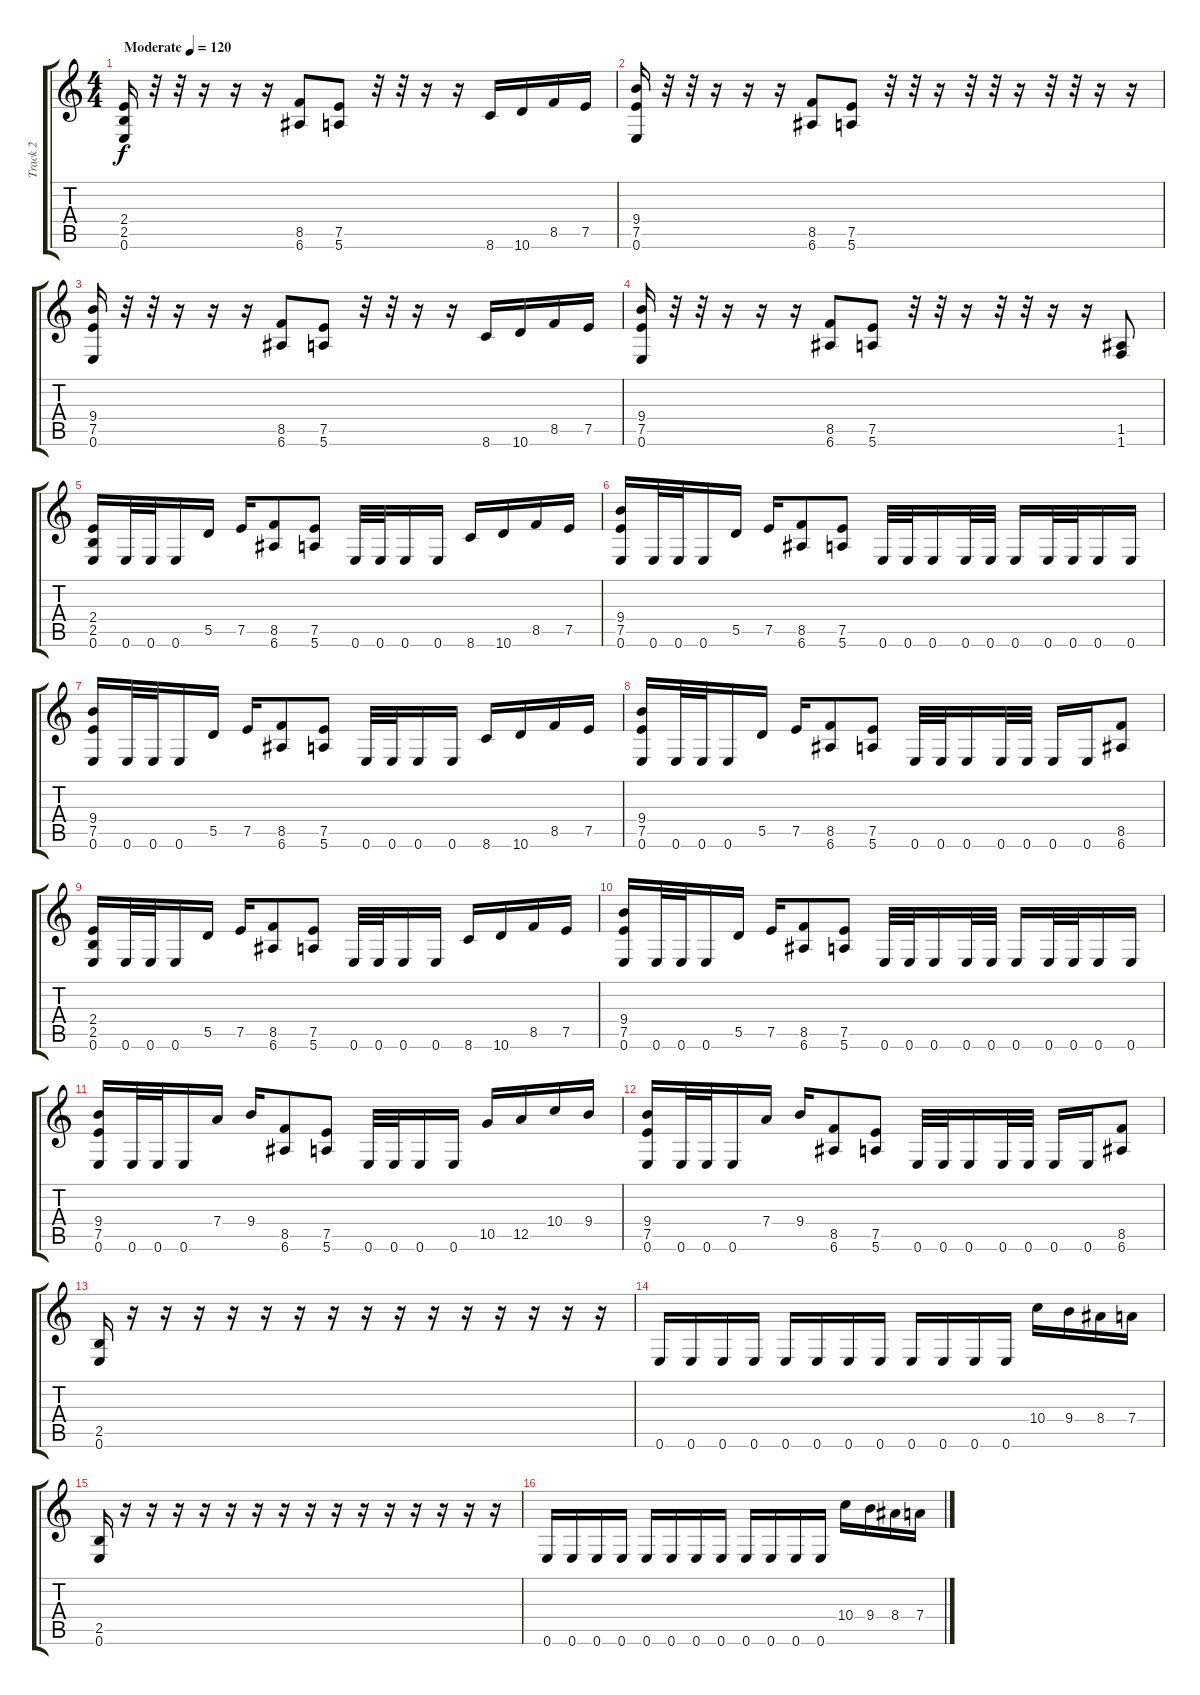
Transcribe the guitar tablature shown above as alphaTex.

\track ("Track 2" "Track 2") {instrument overdrivenguitar}
\staff {score tabs}
\tuning (E4 B3 G3 D3 A2 E2) {hide}
\ts (4 4)
\tempo (120 "Moderate")
\clef g2
\ks c
(2.4 2.5 0.6).16{dy f instrument overdrivenguitar} r.32 r.32 r.16 r.16 r.16 (8.5 6.6).8 (7.5 5.6).8 r.32 r.32 r.16 r.16 8.6.16 10.6.16 8.5.16 7.5.16 |
(9.4 7.5 0.6).16 r.32 r.32 r.16 r.16 r.16 (8.5 6.6).8 (7.5 5.6).8 r.32 r.32 r.16 r.32 r.32 r.16 r.32 r.32 r.16 r.16 |
(9.4 7.5 0.6).16 r.32 r.32 r.16 r.16 r.16 (8.5 6.6).8 (7.5 5.6).8 r.32 r.32 r.16 r.16 8.6.16 10.6.16 8.5.16 7.5.16 |
(9.4 7.5 0.6).16 r.32 r.32 r.16 r.16 r.16 (8.5 6.6).8 (7.5 5.6).8 r.32 r.32 r.16 r.32 r.32 r.16 r.16 (1.5 1.6).8 |
(2.4 2.5 0.6).16 0.6.32 0.6.32 0.6.16 5.5.16 7.5.16 (8.5 6.6).8 (7.5 5.6).8 0.6.32 0.6.32 0.6.16 0.6.16 8.6.16 10.6.16 8.5.16 7.5.16 |
(9.4 7.5 0.6).16 0.6.32 0.6.32 0.6.16 5.5.16 7.5.16 (8.5 6.6).8 (7.5 5.6).8 0.6.32 0.6.32 0.6.16 0.6.32 0.6.32 0.6.16 0.6.32 0.6.32 0.6.16 0.6.16 |
(9.4 7.5 0.6).16 0.6.32 0.6.32 0.6.16 5.5.16 7.5.16 (8.5 6.6).8 (7.5 5.6).8 0.6.32 0.6.32 0.6.16 0.6.16 8.6.16 10.6.16 8.5.16 7.5.16 |
(9.4 7.5 0.6).16 0.6.32 0.6.32 0.6.16 5.5.16 7.5.16 (8.5 6.6).8 (7.5 5.6).8 0.6.32 0.6.32 0.6.16 0.6.32 0.6.32 0.6.16 0.6.16 (8.5 6.6).8 |
(2.4 2.5 0.6).16 0.6.32 0.6.32 0.6.16 5.5.16 7.5.16 (8.5 6.6).8 (7.5 5.6).8 0.6.32 0.6.32 0.6.16 0.6.16 8.6.16 10.6.16 8.5.16 7.5.16 |
(9.4 7.5 0.6).16 0.6.32 0.6.32 0.6.16 5.5.16 7.5.16 (8.5 6.6).8 (7.5 5.6).8 0.6.32 0.6.32 0.6.16 0.6.32 0.6.32 0.6.16 0.6.32 0.6.32 0.6.16 0.6.16 |
(9.4 7.5 0.6).16 0.6.32 0.6.32 0.6.16 7.4.16 9.4.16 (8.5 6.6).8 (7.5 5.6).8 0.6.32 0.6.32 0.6.16 0.6.16 10.5.16 12.5.16 10.4.16 9.4.16 |
(9.4 7.5 0.6).16 0.6.32 0.6.32 0.6.16 7.4.16 9.4.16 (8.5 6.6).8 (7.5 5.6).8 0.6.32 0.6.32 0.6.16 0.6.32 0.6.32 0.6.16 0.6.16 (8.5 6.6).8 |
(2.5 0.6).16 r.16 r.16 r.16 r.16 r.16 r.16 r.16 r.16 r.16 r.16 r.16 r.16 r.16 r.16 r.16 |
0.6.16 0.6.16 0.6.16 0.6.16 0.6.16 0.6.16 0.6.16 0.6.16 0.6.16 0.6.16 0.6.16 0.6.16 10.4.16 9.4.16 8.4.16 7.4.16 |
(2.5 0.6).16 r.16 r.16 r.16 r.16 r.16 r.16 r.16 r.16 r.16 r.16 r.16 r.16 r.16 r.16 r.16 |
0.6.16 0.6.16 0.6.16 0.6.16 0.6.16 0.6.16 0.6.16 0.6.16 0.6.16 0.6.16 0.6.16 0.6.16 10.4.16 9.4.16 8.4.16 7.4.16
